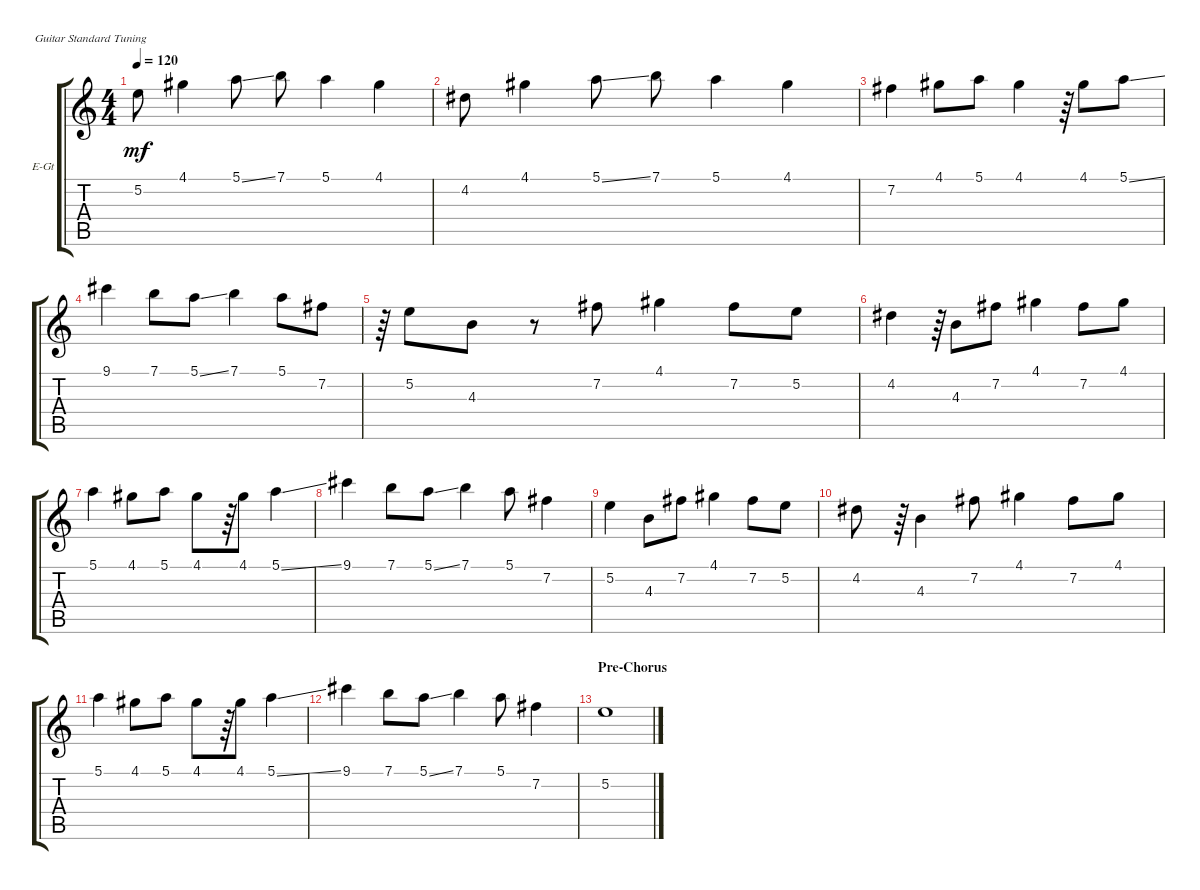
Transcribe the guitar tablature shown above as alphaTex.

\defaultSystemsLayout 4
\bracketExtendMode groupsimilarinstruments
\firstSystemTrackNameOrientation horizontal
\otherSystemsTrackNameOrientation horizontal
\track ("Melody" "E-Gt") {instrument distortionguitar}
\staff {score tabs}
\tuning (E4 B3 G3 D3 A2 E2)
\ts (4 4)
\tempo 120
\clef g2
\ks c
5.2.8{dy mf} 4.1.4 5.1{ss}.8 7.1.8 5.1.4 4.1.4 |
4.2.8 4.1.4 5.1{ss}.8 7.1.8 5.1.4 4.1.4 |
7.2.4 4.1.8 5.1.8 4.1.4 r.64 4.1.8 5.1{ss}.8 |
9.1.4 7.1.8 5.1{ss}.8 7.1.4 5.1.8 7.2.8 |
r.64 5.2.8 4.3.8 r.8 7.2.8 4.1.4 7.2.8 5.2.8 |
4.2.4 r.64 4.3.8 7.2.8 4.1.4 7.2.8 4.1.8 |
5.1.4 4.1.8 5.1.8 4.1.8 r.64 4.1.8 5.1{ss}.4 |
9.1.4 7.1.8 5.1{ss}.8 7.1.4 5.1.8 7.2.4 |
5.2.4 4.3.8 7.2.8 4.1.4 7.2.8 5.2.8 |
4.2.8 r.64 4.3.4 7.2.8 4.1.4 7.2.8 4.1.8 |
5.1.4 4.1.8 5.1.8 4.1.8 r.64 4.1.8 5.1{ss}.4 |
9.1.4 7.1.8 5.1{ss}.8 7.1.4 5.1.8 7.2.4 |
\section ("" "Pre-Chorus")
5.2.1
